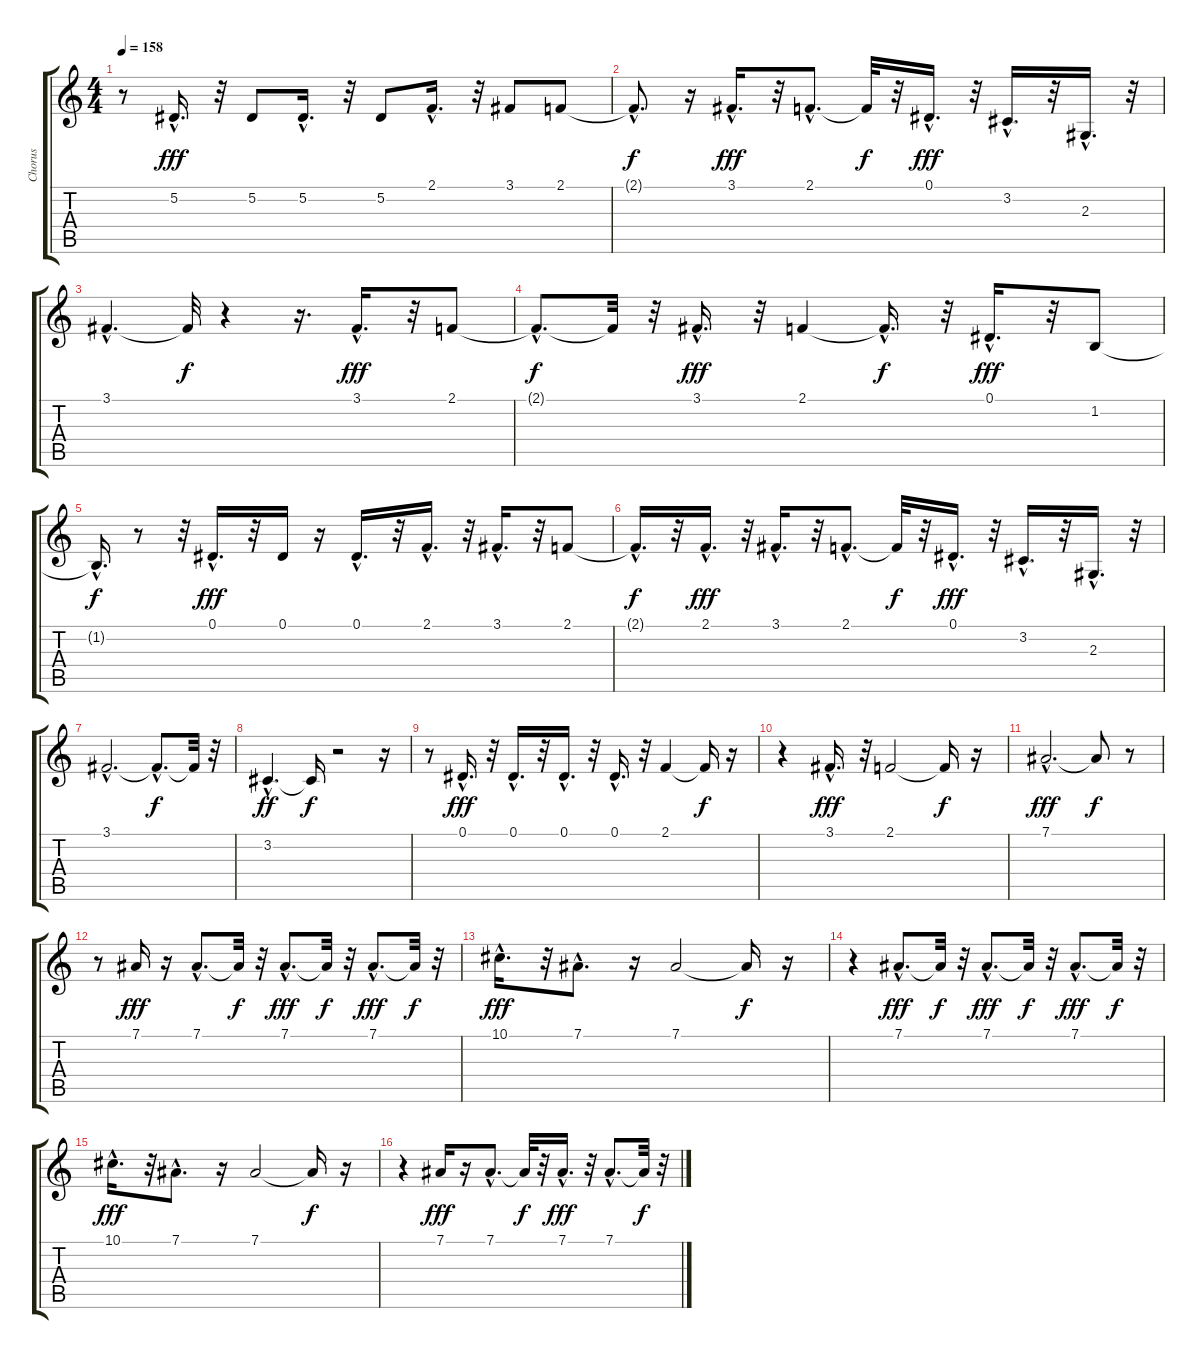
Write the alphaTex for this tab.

\track ("Chorus" "Chorus") {instrument tenorsax}
\staff {score tabs}
\tuning (Eb4 Bb3 Gb3 Db3 Ab2 Eb2) {hide}
\ts (4 4)
\tempo 158
\clef g2
\ks c
r.8{dy fff} 5.2{hac}.16{d} r.32 5.2.8 5.2{hac}.16{d} r.32 5.2.8 2.1{hac}.16{d} r.32 3.1.8 2.1.8 |
2.1{hac t}.8{d dy f} r.16 3.1{hac}.16{d dy fff} r.32 2.1{hac}.8{d} 2.1{t}.32{dy f} r.32 0.1{hac}.16{d dy fff} r.32 3.2{hac}.16{d} r.32 2.3{hac}.16{d} r.32 |
3.1{hac}.4{d} 3.1{t}.32{dy f} r.4 r.16{d} 3.1{hac}.16{d dy fff} r.32 2.1.8 |
2.1{hac t}.8{d dy f} 2.1{t}.32 r.32 3.1{hac}.16{d dy fff} r.32 2.1.4 2.1{hac t}.16{d dy f} r.32 0.1{hac}.16{d dy fff} r.32 1.2.8 |
1.2{hac t}.16{d dy f} r.8 r.32 0.1{hac}.16{d dy fff} r.32 0.1.16 r.16 0.1{hac}.16{d} r.32 2.1{hac}.16{d} r.32 3.1{hac}.16{d} r.32 2.1.8 |
2.1{hac t}.16{d dy f} r.32 2.1{hac}.16{d dy fff} r.32 3.1{hac}.16{d} r.32 2.1{hac}.8{d} 2.1{t}.32{dy f} r.32 0.1{hac}.16{d dy fff} r.32 3.2{hac}.16{d} r.32 2.3{hac}.16{d} r.32 |
3.1{hac}.2{d} 3.1{hac t}.8{d dy f} 3.1{t}.32 r.32 |
3.2{hac}.4{d dy ff} 3.2{t}.16{dy f} r.2 r.16 |
r.8 0.1{hac}.16{d dy fff} r.32 0.1{hac}.16{d} r.32 0.1{hac}.16{d} r.32 0.1{hac}.16{d} r.32 2.1.4 2.1{t}.16{dy f} r.16 |
r.4 3.1{hac}.16{d dy fff} r.32 2.1.2 2.1{t}.16{dy f} r.16 |
7.1{hac}.2{d dy fff} 7.1{t}.8{dy f} r.8 |
r.8 7.1.16{dy fff} r.16 7.1{hac}.8{d} 7.1{t}.32{dy f} r.32 7.1{hac}.8{d dy fff} 7.1{t}.32{dy f} r.32 7.1{hac}.8{d dy fff} 7.1{t}.32{dy f} r.32 |
10.1{hac}.16{d dy fff} r.32 7.1{hac}.8{d} r.16 7.1.2 7.1{t}.16{dy f} r.16 |
r.4 7.1{hac}.8{d dy fff} 7.1{t}.32{dy f} r.32 7.1{hac}.8{d dy fff} 7.1{t}.32{dy f} r.32 7.1{hac}.8{d dy fff} 7.1{t}.32{dy f} r.32 |
10.1{hac}.16{d dy fff} r.32 7.1{hac}.8{d} r.16 7.1.2 7.1{t}.16{dy f} r.16 |
r.4 7.1.16{dy fff} r.16 7.1{hac}.8{d} 7.1{t}.32{dy f} r.32 7.1{hac}.16{d dy fff} r.32 7.1{hac}.8{d} 7.1{t}.32{dy f} r.32
